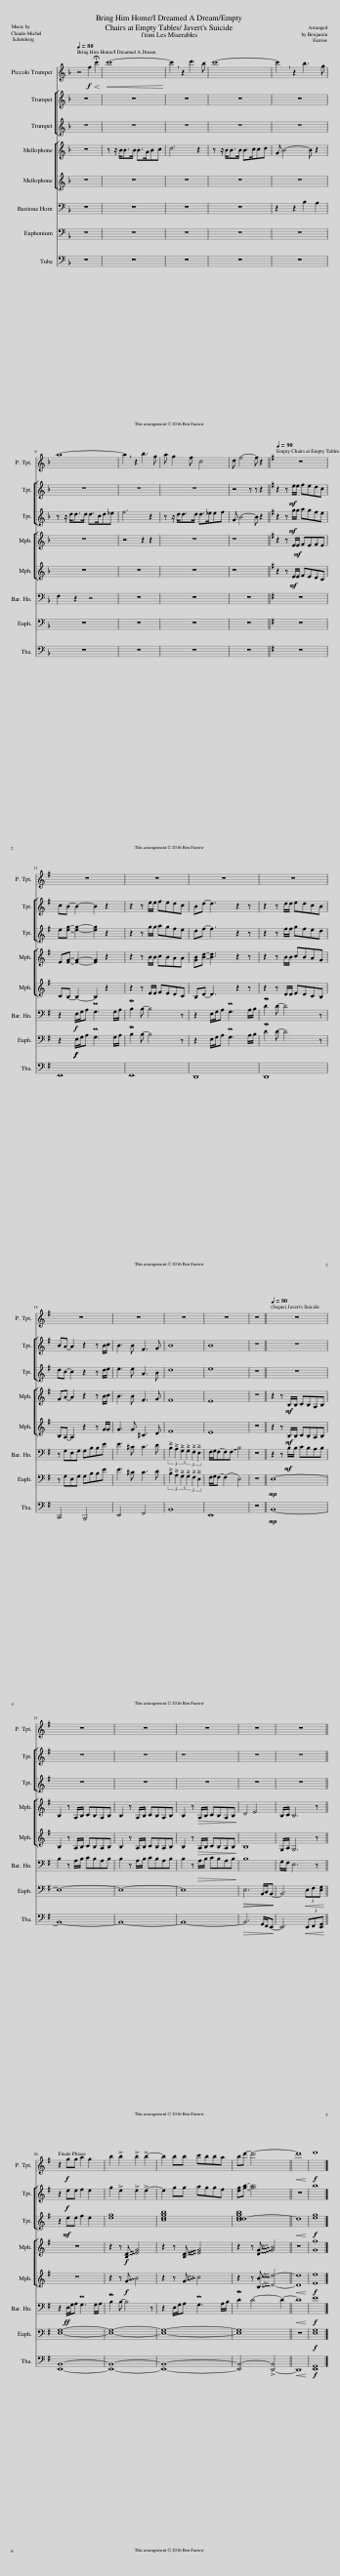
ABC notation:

X:1
%%score 1 [ 2 3 ] [ 4 5 ] 6 7 8
L:1/8
Q:1/4=80
M:none
I:linebreak $
K:F
V:1 treble transpose=10
V:2 treble transpose=-2
V:3 treble transpose=-2
V:4 treble transpose=-7
V:5 treble transpose=-7
V:6 bass
V:7 bass
V:8 bass
V:1
[K:F] z4!f! G2!<(! !fermata!d2!<)! |!<(! d8-!<)! | !breath!d2 z2 e3 c | d8- | !breath!d2 z2 c3 A |$ %5
 =B8- | !breath!B2 z2 c3 A | =B A2 G D4 | E G4- G z2 ||[K:G][Q:1/4=90] z8 |$ %10
 z8 | z8 | z8 | z8 |$ z8 | %15
 z8 | z8 | z8 | z8 ||[Q:1/4=80] z8 |$ %20
 z8 | z8 | z8 | z8 | z8 || %25
 z2!f! AA B2 A2 |$ ^c2 !>!c2 !>!c2 !>!c2- | c2 ^cc dccB | ^ce- e6- ||!<(! e8!<)! | %30
!f! f8 |] %31
V:2
[K:F] z8 | z8 | z8 | z8 | z8 |$ %5
 z8 | z8 | z8 | z4 z z z2 ||[K:G] z2 z!mf! f/f/ ^gfed |$ %10
 d^c- c2- c2 z2 | z2 z f/f/ ^gfed | ^ce- e3 z2 z | z2 z e/e/ fed^c |$ ^cB- B2 z2 z c/d/ | %15
 ^c3 c ^G3 A | ^c8 | ^c8 | z8 || z8 |$ %20
 z8 | z8 | z8 | z8 | z8 || %25
 z2!f! ff ^g2 f2 |$ a2 !>!f2 !>!f2 !>!f2- | f2 aa baa^g | [fa][a^c']- [ac']6 || z8 | %30
 ^c'8 |] %31
V:3
[K:F] z8 | z8 | z8 | z8 | z8 |$ %5
 z z/ e<ee/ e>def | g6 z2 | z z/ e<ee/ e>ffg | A c4- c z2 ||[K:G] z2 z!mf! a/a/ ba^gf |$ %10
 f[fa]- [fa]2- [fa]2 z2 | z2 z a/a/ ba^gf | e^g- g3 z2 z | z2 z ^g/g/ agfe |$ ed- d2 z2 z e/f/ | %15
 f3 f B3 ^c | e8 | f8 | z8 || z8 |$ %20
 z8 | z8 | z8 | z8 | z8 || %25
 z2!mf! ff ^g2 f2 |$ [fa]8 | [dfa^c']8 | [de-fa^c']8 ||!<(! e8!<)! | %30
!f! [fa]8 |] %31
V:4
[K:F] z8 | z z/ f<ff/ f>efg | a6 z2 | z z/ f<ff/ f>gga | d f4- f z2 |$ %5
 z8 | z4 z2 z2 | z8 | z8 ||[K:G] z2 z B/!mf!B/ ^cBcB |$ %10
 B[Bd]- [Bd]2- [Bd]2 z2 | z2 z f/f/ gfee | [df][fa]- [fa]3 z2 z | z2 z f/f/ gfed |$ de- e2 z2 z f/g/ | %15
 f3 f ^c3 d | ^c8 | B8 | z8 || z2 z!mf! F/F/ GFEF |$ %20
 F2 z E/F/ GFEF | F2 z E/F/ GFEF | F2 z!>(! E/F/ GFEF!>)! | A4 B4 | F/G/ F6 z || %25
 z8 |$ z2 z!f! !~(![FA] !~)![Bd]4 | z2 z !~(![FA] !~)![Bd]4 | z2 z !~(![Ad] !~)![df]4 || z8 | %30
 [dd']8 |] %31
V:5
[K:F] z8 | z8 | z8 | z8 | z8 |$ %5
 z8 | z8 | z8 | z8 ||[K:G] z2 z!mf! B/B/ ^cBAG |$ %10
 GF- F2- F2 z2 | z2 z B/B/ ^cBAG | FA- A3 z2 z | z2 z A/A/ BAGF |$ FE- E2 z2 z d/d/ | %15
 d3 d ^G3 A | ^c8 | B8 | z8 || z2 z!mf! F/F/ GFEF |$ %20
 F2 z E/F/ GFEF | F2 z E/F/ GFEF | F2 z!>(! E/F/ GFEF!>)! | F8 | D/E/ D6 z || %25
 z8 |$ z2 z!f! !~(!d !~)!f4 | z2 z !~(!d !~)!g4 | z2 z !~(![Ff] !~)![Aa]4- ||!<(! [Aa]8!<)! | %30
!f! [Bb]8 |] %31
V:6
 z8 | z8 | z8 | z8 | z2 z2 B,2 A,2 |$ %5
 F,2 z2 z4 | z8 | z8 | z8 ||[K:G] z8 |$ %10
 z2!f! E,/G,/A, PG,3 G,/A,/ | MB,2 B,- B,4 z | z2 E,/G,/A, PG,3 A,/B,/ | MD2 D- D4 z |$ z G,E,G, G,B,B,E | %15
 E3 ^C C3 D | (3B,2 A,2 G,2 (3G,2 F,2 E,2 | F,/G,/F,-F,!~(!F, !~)!B,4 | z8 || z2 z!mf! B,/B,/ CB,A,B, |$ %20
 B,2 z A,/B,/ CB,A,B, | B,2 z A,/B,/ CB,A,B, | B,2 z!>(! A,/B,/ CB,A,B,!>)! | B,8 | G,/F,/ E,6 z || %25
 z2!ff! E,/G,/A, PG,3 G,/A,/ |$ MB,2 B,- B,4 z | z2 E,/G,/A, PG,3 A,/B,/ | MD2 D4- D2- ||!<(! D8!<)! | %30
!f! E8 |] %31
V:7
 z8 | z8 | z8 | z8 | z8 |$ %5
 z8 | z8 | z8 | z8 ||[K:G] z8 |$ %10
 z2!f!!f! E,/G,/A, PG,3 G,/A,/ | MB,2 B,- B,4 z | z2 E,/G,/A, PG,3 A,/B,/ | MD2 D- D4 z |$ z G,E,G, G,B,B,E | %15
 E3 ^C C3 D | (3B,2 A,2 G,2 (3G,2 F,2 E,2 | F,/G,/F,- (F,2 E,4) | z8 ||!mp! E,8- |$ %20
 E,8- | E,8- | E,8 |!>(!!>(! E,6 B,,/C,/B,,-!>)!!>)! | B,,6!<(! (3E,F,[E,G,]!<)! || %25
 [E,G,]8- |$ [E,G,]8- | [E,G,]8- | [E,G,]8 || z8 | %30
!f! [E,G,]8 |] %31
V:8
 z8 | z8 | z8 | z8 | z8 |$ %5
 z8 | z8 | z8 | z8 ||[K:G] z8 |$ %10
 E,,8 | E,,8 | D,,8 | D,,8 |$ C,,4 B,,,4 | %15
 E,,4 F,,4 | B,,8 | E,,8 | z8 ||!mp! B,,8- |$ %20
 B,,8- | B,,8- | B,,8- |!>(! B,,6 G,,/F,,/E,,-!>)! | E,,6!<(! (3E,,F,,[E,,G,,]!<)! || %25
 [E,,B,,]8- |$ [E,,B,,]8- | [E,,B,,]8- | [E,,B,,-]4 !>![D,,-B,,]4 ||!<(! D,,8!<)! | %30
!f! [E,,G,,]8 |] %31
